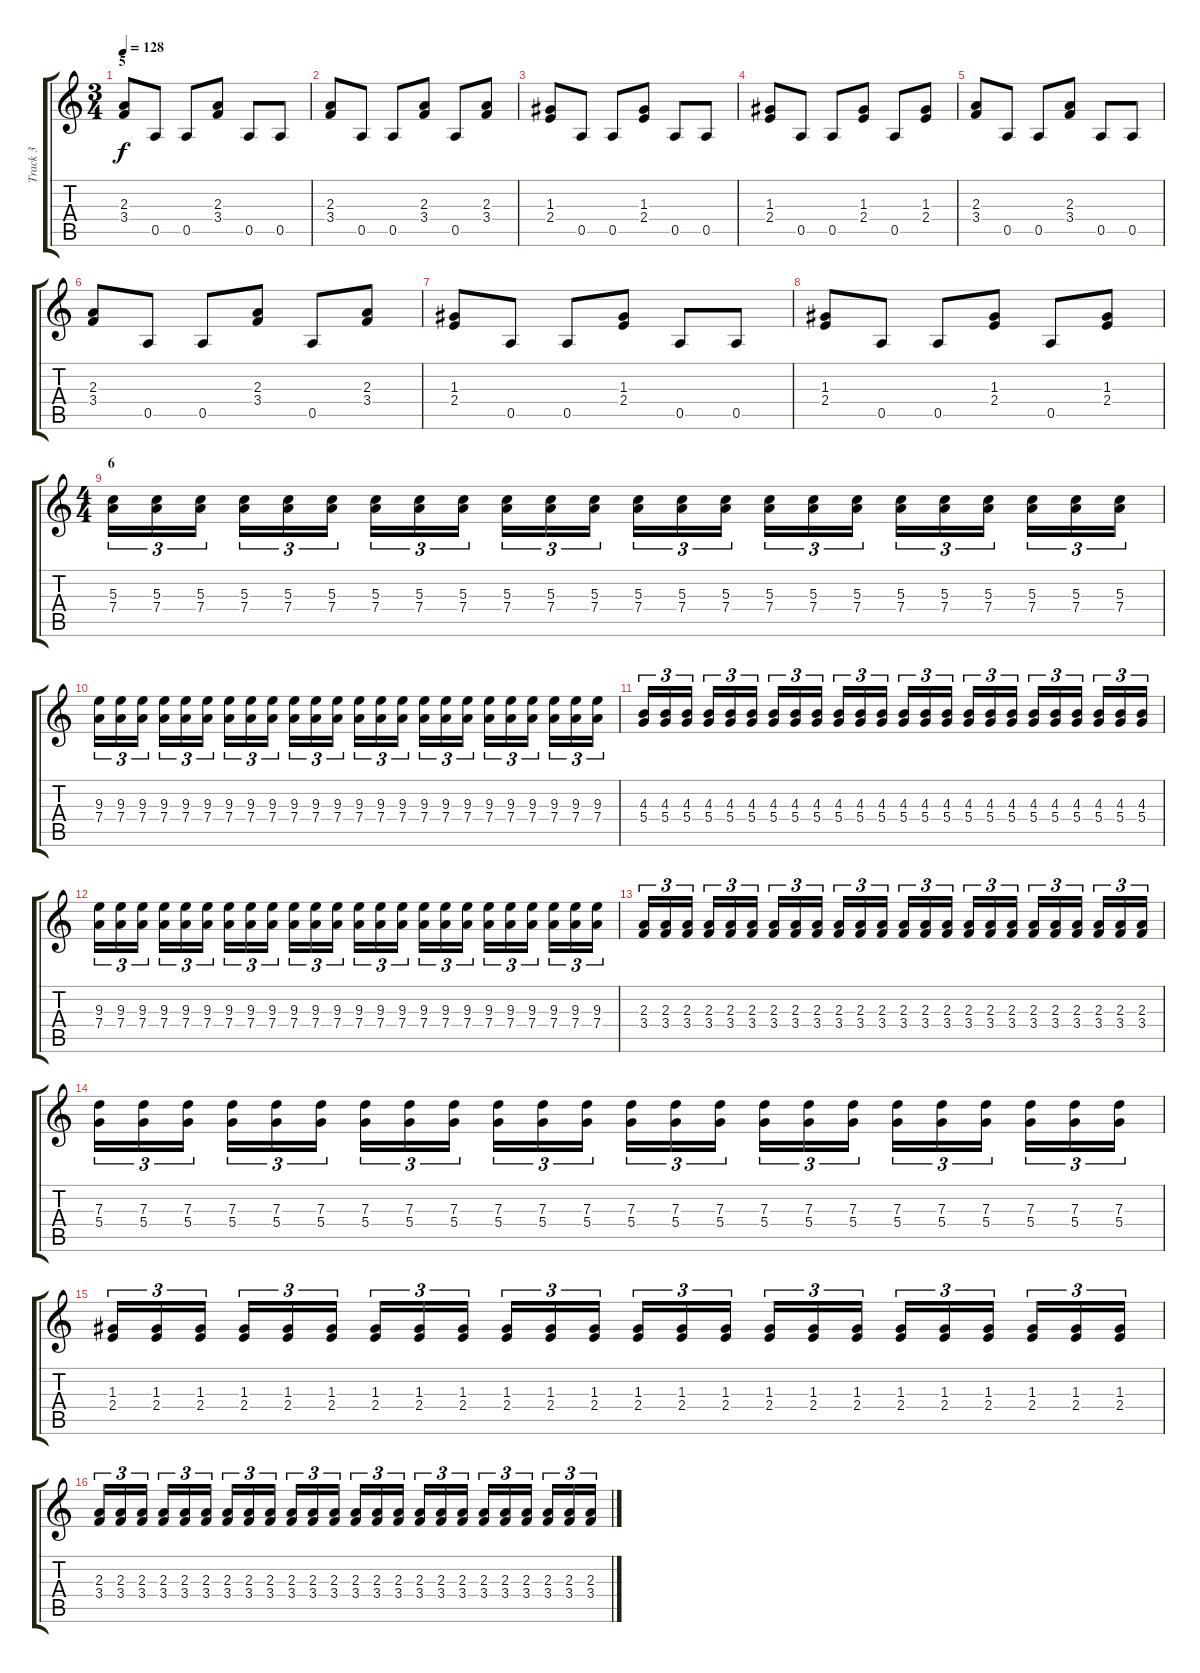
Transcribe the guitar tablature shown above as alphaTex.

\track ("Track 3" "Track 3") {instrument distortionguitar}
\staff {score tabs}
\tuning (E4 B3 G3 D3 A2 E2) {hide}
\ts (3 4)
\section ("" "5")
\tempo 128
\clef g2
\ks c
(2.3 3.4).8{dy f} 0.5.8 0.5.8 (2.3 3.4).8 0.5.8 0.5.8 |
(2.3 3.4).8 0.5.8 0.5.8 (2.3 3.4).8 0.5.8 (2.3 3.4).8 |
(1.3 2.4).8 0.5.8 0.5.8 (1.3 2.4).8 0.5.8 0.5.8 |
(1.3 2.4).8 0.5.8 0.5.8 (1.3 2.4).8 0.5.8 (1.3 2.4).8 |
(2.3 3.4).8 0.5.8 0.5.8 (2.3 3.4).8 0.5.8 0.5.8 |
(2.3 3.4).8 0.5.8 0.5.8 (2.3 3.4).8 0.5.8 (2.3 3.4).8 |
(1.3 2.4).8 0.5.8 0.5.8 (1.3 2.4).8 0.5.8 0.5.8 |
(1.3 2.4).8 0.5.8 0.5.8 (1.3 2.4).8 0.5.8 (1.3 2.4).8 |
\ts (4 4)
\section ("" "6")
(5.3 7.4).16{tu (3 2)} (5.3 7.4).16{tu (3 2)} (5.3 7.4).16{tu (3 2)} (5.3 7.4).16{tu (3 2)} (5.3 7.4).16{tu (3 2)} (5.3 7.4).16{tu (3 2)} (5.3 7.4).16{tu (3 2)} (5.3 7.4).16{tu (3 2)} (5.3 7.4).16{tu (3 2)} (5.3 7.4).16{tu (3 2)} (5.3 7.4).16{tu (3 2)} (5.3 7.4).16{tu (3 2)} (5.3 7.4).16{tu (3 2)} (5.3 7.4).16{tu (3 2)} (5.3 7.4).16{tu (3 2)} (5.3 7.4).16{tu (3 2)} (5.3 7.4).16{tu (3 2)} (5.3 7.4).16{tu (3 2)} (5.3 7.4).16{tu (3 2)} (5.3 7.4).16{tu (3 2)} (5.3 7.4).16{tu (3 2)} (5.3 7.4).16{tu (3 2)} (5.3 7.4).16{tu (3 2)} (5.3 7.4).16{tu (3 2)} |
(9.3 7.4).16{tu (3 2)} (9.3 7.4).16{tu (3 2)} (9.3 7.4).16{tu (3 2)} (9.3 7.4).16{tu (3 2)} (9.3 7.4).16{tu (3 2)} (9.3 7.4).16{tu (3 2)} (9.3 7.4).16{tu (3 2)} (9.3 7.4).16{tu (3 2)} (9.3 7.4).16{tu (3 2)} (9.3 7.4).16{tu (3 2)} (9.3 7.4).16{tu (3 2)} (9.3 7.4).16{tu (3 2)} (9.3 7.4).16{tu (3 2)} (9.3 7.4).16{tu (3 2)} (9.3 7.4).16{tu (3 2)} (9.3 7.4).16{tu (3 2)} (9.3 7.4).16{tu (3 2)} (9.3 7.4).16{tu (3 2)} (9.3 7.4).16{tu (3 2)} (9.3 7.4).16{tu (3 2)} (9.3 7.4).16{tu (3 2)} (9.3 7.4).16{tu (3 2)} (9.3 7.4).16{tu (3 2)} (9.3 7.4).16{tu (3 2)} |
(4.3 5.4).16{tu (3 2)} (4.3 5.4).16{tu (3 2)} (4.3 5.4).16{tu (3 2)} (4.3 5.4).16{tu (3 2)} (4.3 5.4).16{tu (3 2)} (4.3 5.4).16{tu (3 2)} (4.3 5.4).16{tu (3 2)} (4.3 5.4).16{tu (3 2)} (4.3 5.4).16{tu (3 2)} (4.3 5.4).16{tu (3 2)} (4.3 5.4).16{tu (3 2)} (4.3 5.4).16{tu (3 2)} (4.3 5.4).16{tu (3 2)} (4.3 5.4).16{tu (3 2)} (4.3 5.4).16{tu (3 2)} (4.3 5.4).16{tu (3 2)} (4.3 5.4).16{tu (3 2)} (4.3 5.4).16{tu (3 2)} (4.3 5.4).16{tu (3 2)} (4.3 5.4).16{tu (3 2)} (4.3 5.4).16{tu (3 2)} (4.3 5.4).16{tu (3 2)} (4.3 5.4).16{tu (3 2)} (4.3 5.4).16{tu (3 2)} |
(9.3 7.4).16{tu (3 2)} (9.3 7.4).16{tu (3 2)} (9.3 7.4).16{tu (3 2)} (9.3 7.4).16{tu (3 2)} (9.3 7.4).16{tu (3 2)} (9.3 7.4).16{tu (3 2)} (9.3 7.4).16{tu (3 2)} (9.3 7.4).16{tu (3 2)} (9.3 7.4).16{tu (3 2)} (9.3 7.4).16{tu (3 2)} (9.3 7.4).16{tu (3 2)} (9.3 7.4).16{tu (3 2)} (9.3 7.4).16{tu (3 2)} (9.3 7.4).16{tu (3 2)} (9.3 7.4).16{tu (3 2)} (9.3 7.4).16{tu (3 2)} (9.3 7.4).16{tu (3 2)} (9.3 7.4).16{tu (3 2)} (9.3 7.4).16{tu (3 2)} (9.3 7.4).16{tu (3 2)} (9.3 7.4).16{tu (3 2)} (9.3 7.4).16{tu (3 2)} (9.3 7.4).16{tu (3 2)} (9.3 7.4).16{tu (3 2)} |
(2.3 3.4).16{tu (3 2)} (2.3 3.4).16{tu (3 2)} (2.3 3.4).16{tu (3 2)} (2.3 3.4).16{tu (3 2)} (2.3 3.4).16{tu (3 2)} (2.3 3.4).16{tu (3 2)} (2.3 3.4).16{tu (3 2)} (2.3 3.4).16{tu (3 2)} (2.3 3.4).16{tu (3 2)} (2.3 3.4).16{tu (3 2)} (2.3 3.4).16{tu (3 2)} (2.3 3.4).16{tu (3 2)} (2.3 3.4).16{tu (3 2)} (2.3 3.4).16{tu (3 2)} (2.3 3.4).16{tu (3 2)} (2.3 3.4).16{tu (3 2)} (2.3 3.4).16{tu (3 2)} (2.3 3.4).16{tu (3 2)} (2.3 3.4).16{tu (3 2)} (2.3 3.4).16{tu (3 2)} (2.3 3.4).16{tu (3 2)} (2.3 3.4).16{tu (3 2)} (2.3 3.4).16{tu (3 2)} (2.3 3.4).16{tu (3 2)} |
(7.3 5.4).16{tu (3 2)} (7.3 5.4).16{tu (3 2)} (7.3 5.4).16{tu (3 2)} (7.3 5.4).16{tu (3 2)} (7.3 5.4).16{tu (3 2)} (7.3 5.4).16{tu (3 2)} (7.3 5.4).16{tu (3 2)} (7.3 5.4).16{tu (3 2)} (7.3 5.4).16{tu (3 2)} (7.3 5.4).16{tu (3 2)} (7.3 5.4).16{tu (3 2)} (7.3 5.4).16{tu (3 2)} (7.3 5.4).16{tu (3 2)} (7.3 5.4).16{tu (3 2)} (7.3 5.4).16{tu (3 2)} (7.3 5.4).16{tu (3 2)} (7.3 5.4).16{tu (3 2)} (7.3 5.4).16{tu (3 2)} (7.3 5.4).16{tu (3 2)} (7.3 5.4).16{tu (3 2)} (7.3 5.4).16{tu (3 2)} (7.3 5.4).16{tu (3 2)} (7.3 5.4).16{tu (3 2)} (7.3 5.4).16{tu (3 2)} |
(1.3 2.4).16{tu (3 2)} (1.3 2.4).16{tu (3 2)} (1.3 2.4).16{tu (3 2)} (1.3 2.4).16{tu (3 2)} (1.3 2.4).16{tu (3 2)} (1.3 2.4).16{tu (3 2)} (1.3 2.4).16{tu (3 2)} (1.3 2.4).16{tu (3 2)} (1.3 2.4).16{tu (3 2)} (1.3 2.4).16{tu (3 2)} (1.3 2.4).16{tu (3 2)} (1.3 2.4).16{tu (3 2)} (1.3 2.4).16{tu (3 2)} (1.3 2.4).16{tu (3 2)} (1.3 2.4).16{tu (3 2)} (1.3 2.4).16{tu (3 2)} (1.3 2.4).16{tu (3 2)} (1.3 2.4).16{tu (3 2)} (1.3 2.4).16{tu (3 2)} (1.3 2.4).16{tu (3 2)} (1.3 2.4).16{tu (3 2)} (1.3 2.4).16{tu (3 2)} (1.3 2.4).16{tu (3 2)} (1.3 2.4).16{tu (3 2)} |
(2.3 3.4).16{tu (3 2)} (2.3 3.4).16{tu (3 2)} (2.3 3.4).16{tu (3 2)} (2.3 3.4).16{tu (3 2)} (2.3 3.4).16{tu (3 2)} (2.3 3.4).16{tu (3 2)} (2.3 3.4).16{tu (3 2)} (2.3 3.4).16{tu (3 2)} (2.3 3.4).16{tu (3 2)} (2.3 3.4).16{tu (3 2)} (2.3 3.4).16{tu (3 2)} (2.3 3.4).16{tu (3 2)} (2.3 3.4).16{tu (3 2)} (2.3 3.4).16{tu (3 2)} (2.3 3.4).16{tu (3 2)} (2.3 3.4).16{tu (3 2)} (2.3 3.4).16{tu (3 2)} (2.3 3.4).16{tu (3 2)} (2.3 3.4).16{tu (3 2)} (2.3 3.4).16{tu (3 2)} (2.3 3.4).16{tu (3 2)} (2.3 3.4).16{tu (3 2)} (2.3 3.4).16{tu (3 2)} (2.3 3.4).16{tu (3 2)}
